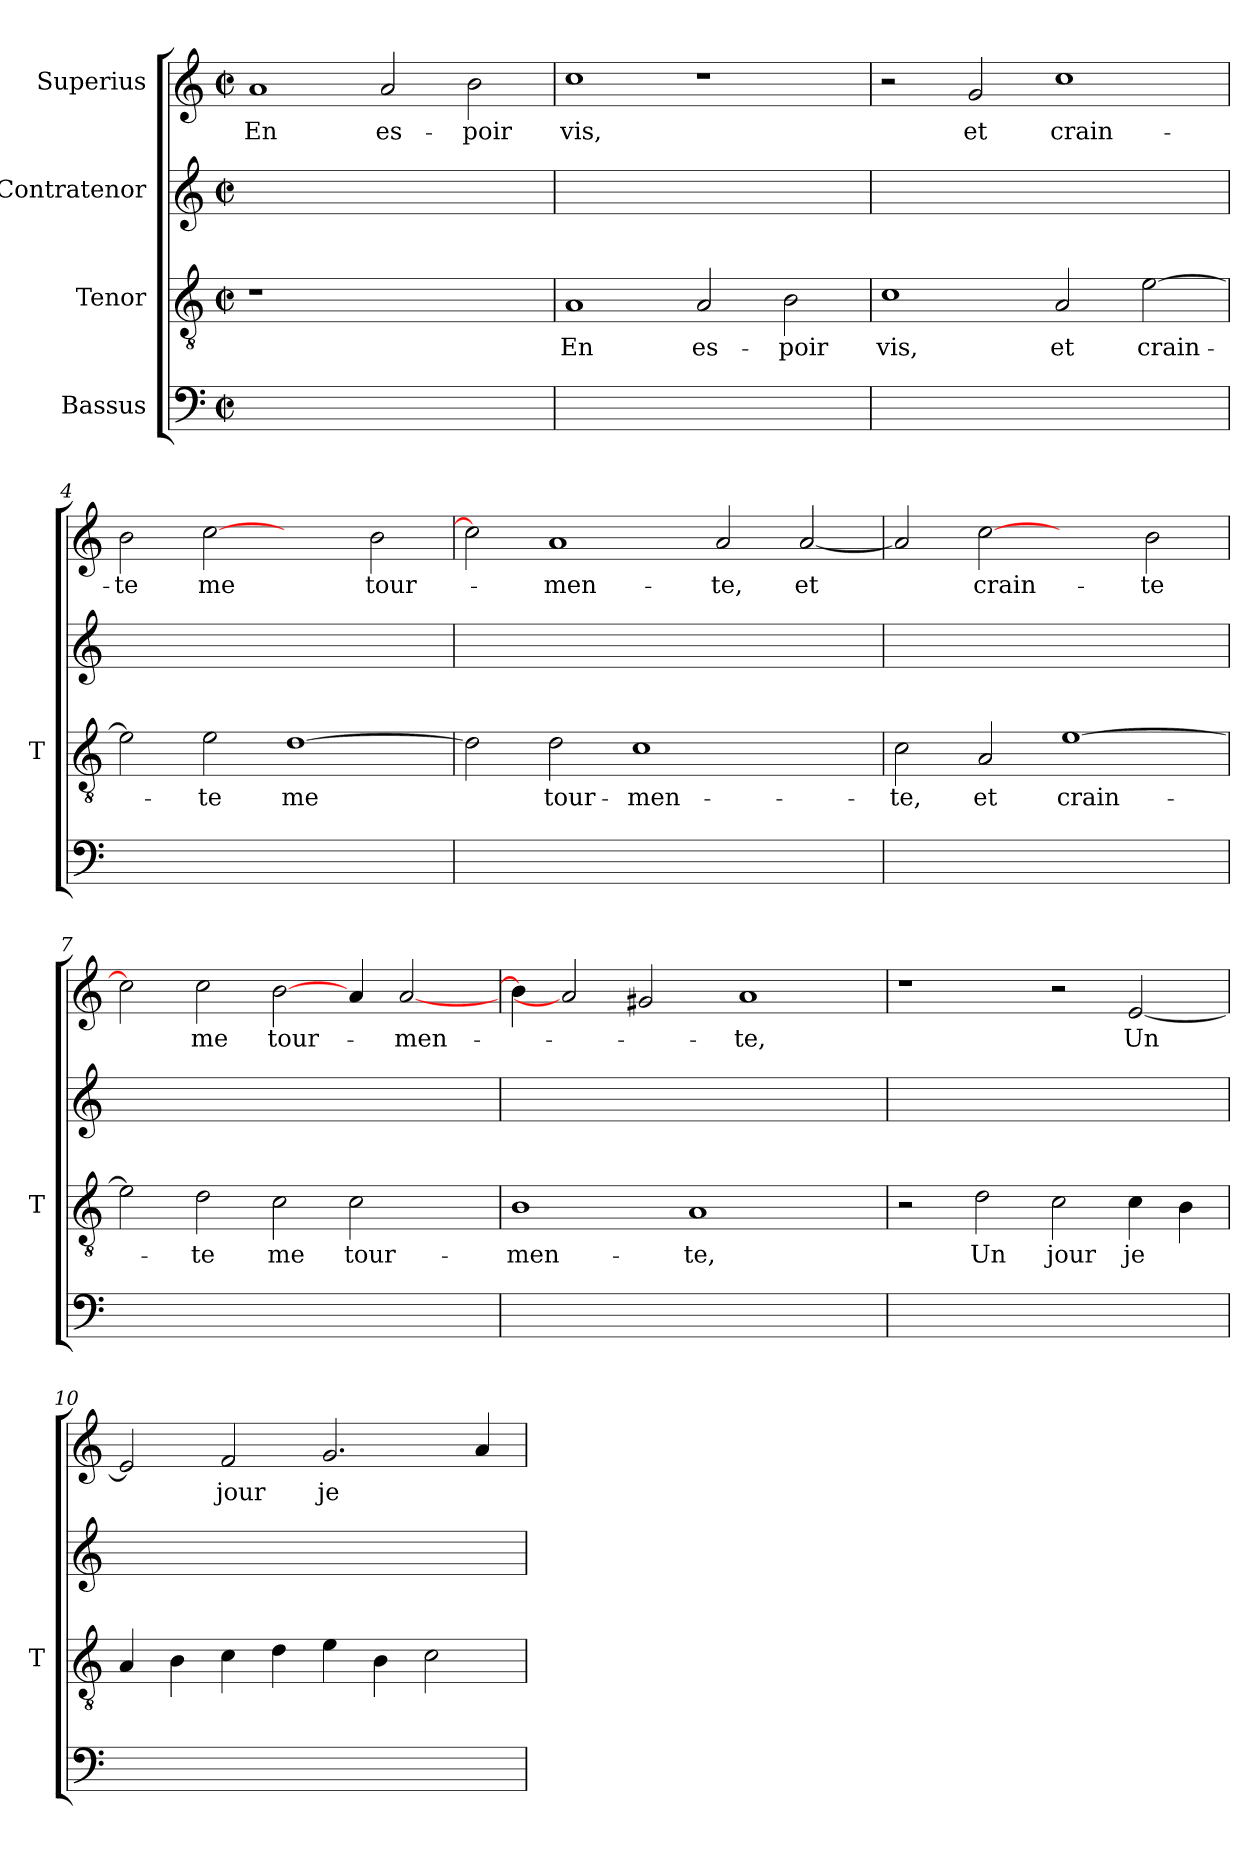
**kern	**kern	**text	**kern	**kern	**text
*part4	*part3	*part3	*part2	*part1	*part1
*staff4	*staff3	*staff3	*staff2	*staff1	*staff1
*I"Bassus	*I"Tenor	*	*I"Contratenor	*I"Superius	*
*	*I'T	*	*	*	*
*clefF4	*clefGv2	*	*clefG2	*clefG2	*
*k[]	*k[]	*	*k[]	*k[]	*
*C:	*C:	*	*C:	*C:	*
*M2/2	*M2/2	*	*M2/2	*M2/2	*
*met(c|)	*met(c|)	*	*met(c|)	*met(c|)	*
=1	=1	=1	=1	=1	=1
1ryy	1r	.	1ryy	1a	-En
1ryy	1ryy	.	1ryy	2a	es-
.	.	.	.	2b	-poir
=2	=2	=2	=2	=2	=2
1ryy	1A	-En	1ryy	1cc	-vis,
1ryy	2A	es-	1ryy	1r	.
.	2B	-poir	.	.	.
=3	=3	=3	=3	=3	=3
1ryy	1c	-vis,	1ryy	2r	.
.	.	.	.	2g	-et
1ryy	2A	-et	1ryy	1cc	crain-
.	[2e	crain-	.	.	.
=4	=4	=4	=4	=4	=4
1ryy	2e]	.	1ryy	2b	-te
.	2e	-te	.	[2cc	-me
1ryy	[1d	-me	1ryy	2ryy	.
.	.	.	.	2b	tour-
=5	=5	=5	=5	=5	=5
1ryy	2d]	.	1ryy	2cc]	.
.	2d	tour-	.	1a	men-
1ryy	1c	men-	1ryy	.	.
.	.	.	.	2a	-te,
2ryy	2ryy	.	2ryy	[2a	-et
=6	=6	=6	=6	=6	=6
1ryy	2c	-te,	1ryy	2a]	.
.	2A	-et	.	[2cc	crain-
1ryy	[1e	crain-	1ryy	2ryy	.
.	.	.	.	2b	-te
=7	=7	=7	=7	=7	=7
1ryy	2e]	.	1ryy	2cc]	.
.	2d	-te	.	2cc	-me
1ryy	2c	-me	1ryy	[2b	tour-
.	2c	tour-	.	4a	.
.	.	.	.	[2a	men-
4ryy	4ryy	.	4ryy	.	.
=8	=8	=8	=8	=8	=8
1ryy	1B	men-	1ryy	4b]	.
.	.	.	.	2a]	.
.	.	.	.	2g#X	.
1ryy	1A	-te,	1ryy	.	.
.	.	.	.	1a	-te,
4ryy	4ryy	.	4ryy	.	.
=9	=9	=9	=9	=9	=9
1ryy	2r	.	1ryy	1r	.
.	2d	-Un	.	.	.
1ryy	2c	-jour	1ryy	2r	.
.	4c	-je	.	[2e	-Un
.	4B	.	.	.	.
=10	=10	=10	=10	=10	=10
1ryy	4A	.	1ryy	2e]	.
.	4B	.	.	.	.
.	4c	.	.	2f	-jour
.	4d	.	.	.	.
1ryy	4e	.	1ryy	2.g	-je
.	4B	.	.	.	.
.	2c	.	.	.	.
.	.	.	.	4a	.
=	=	=	=	=	=
*-	*-	*-	*-	*-	*-
